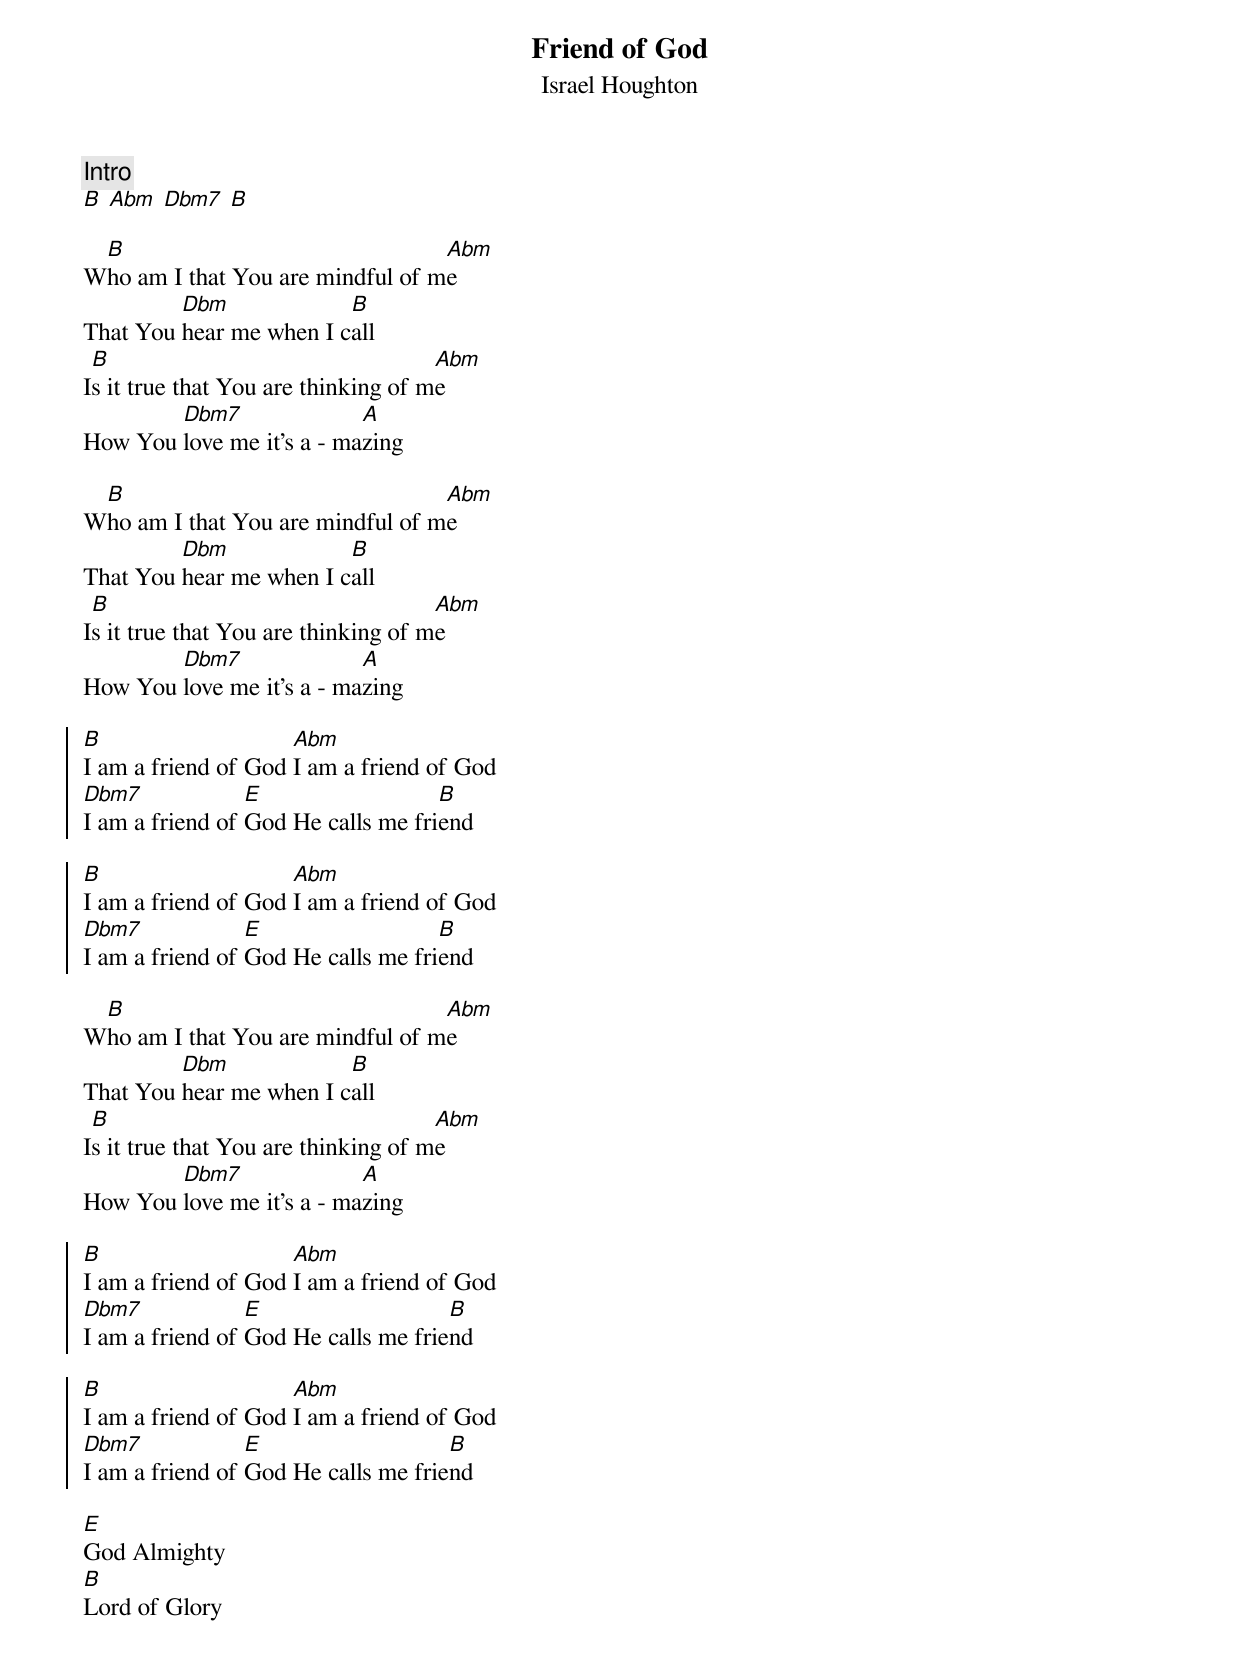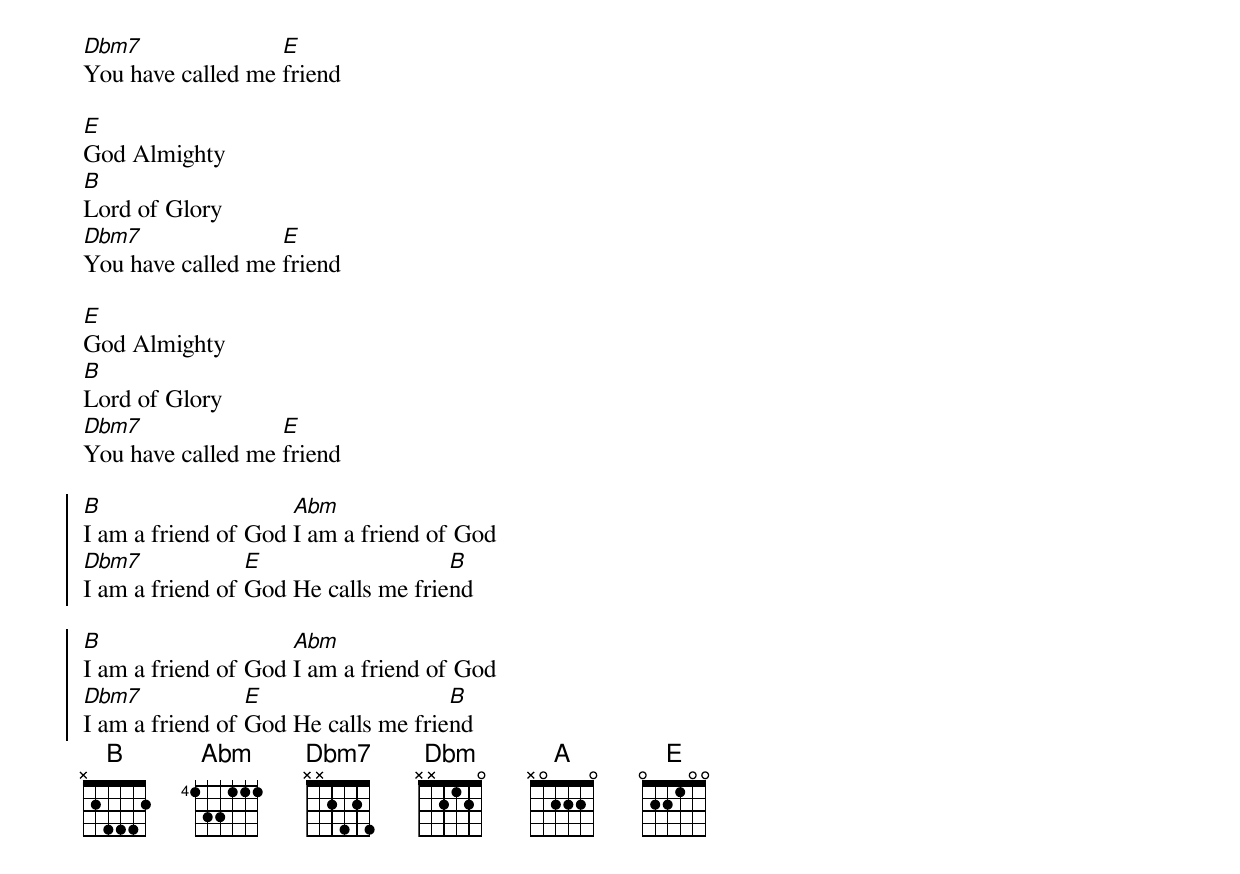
{title:Friend of God}
{subtitle:Israel Houghton}
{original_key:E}
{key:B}
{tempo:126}
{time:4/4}
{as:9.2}

{c:Intro}
[B] [Abm] [Dbm7] [B]

W[B]ho am I that You are mindful of m[Abm]e
That You [Dbm]hear me when I c[B]all
I[B]s it true that You are thinking of m[Abm]e
How You [Dbm7]love me it's a - ma[A]zing

W[B]ho am I that You are mindful of m[Abm]e
That You [Dbm]hear me when I c[B]all
I[B]s it true that You are thinking of m[Abm]e
How You [Dbm7]love me it's a - ma[A]zing

{soc}
[B]I am a friend of God [Abm]I am a friend of God
[Dbm7]I am a friend of [E]God He calls me fri[B]end

[B]I am a friend of God [Abm]I am a friend of God
[Dbm7]I am a friend of [E]God He calls me fri[B]end
{eoc}

W[B]ho am I that You are mindful of m[Abm]e
That You [Dbm]hear me when I c[B]all
I[B]s it true that You are thinking of m[Abm]e
How You [Dbm7]love me it's a - ma[A]zing

{soc}
[B]I am a friend of God [Abm]I am a friend of God
[Dbm7]I am a friend of [E]God He calls me frie[B]nd

[B]I am a friend of God [Abm]I am a friend of God
[Dbm7]I am a friend of [E]God He calls me frie[B]nd
{eoc}

{sob}
[E]God Almighty
[B]Lord of Glory
[Dbm7]You have called me [E]friend

[E]God Almighty
[B]Lord of Glory
[Dbm7]You have called me [E]friend

[E]God Almighty
[B]Lord of Glory
[Dbm7]You have called me [E]friend
{eob}

{soc}
[B]I am a friend of God [Abm]I am a friend of God
[Dbm7]I am a friend of [E]God He calls me frie[B]nd

[B]I am a friend of God [Abm]I am a friend of God
[Dbm7]I am a friend of [E]God He calls me frie[B]nd
{eoc}
